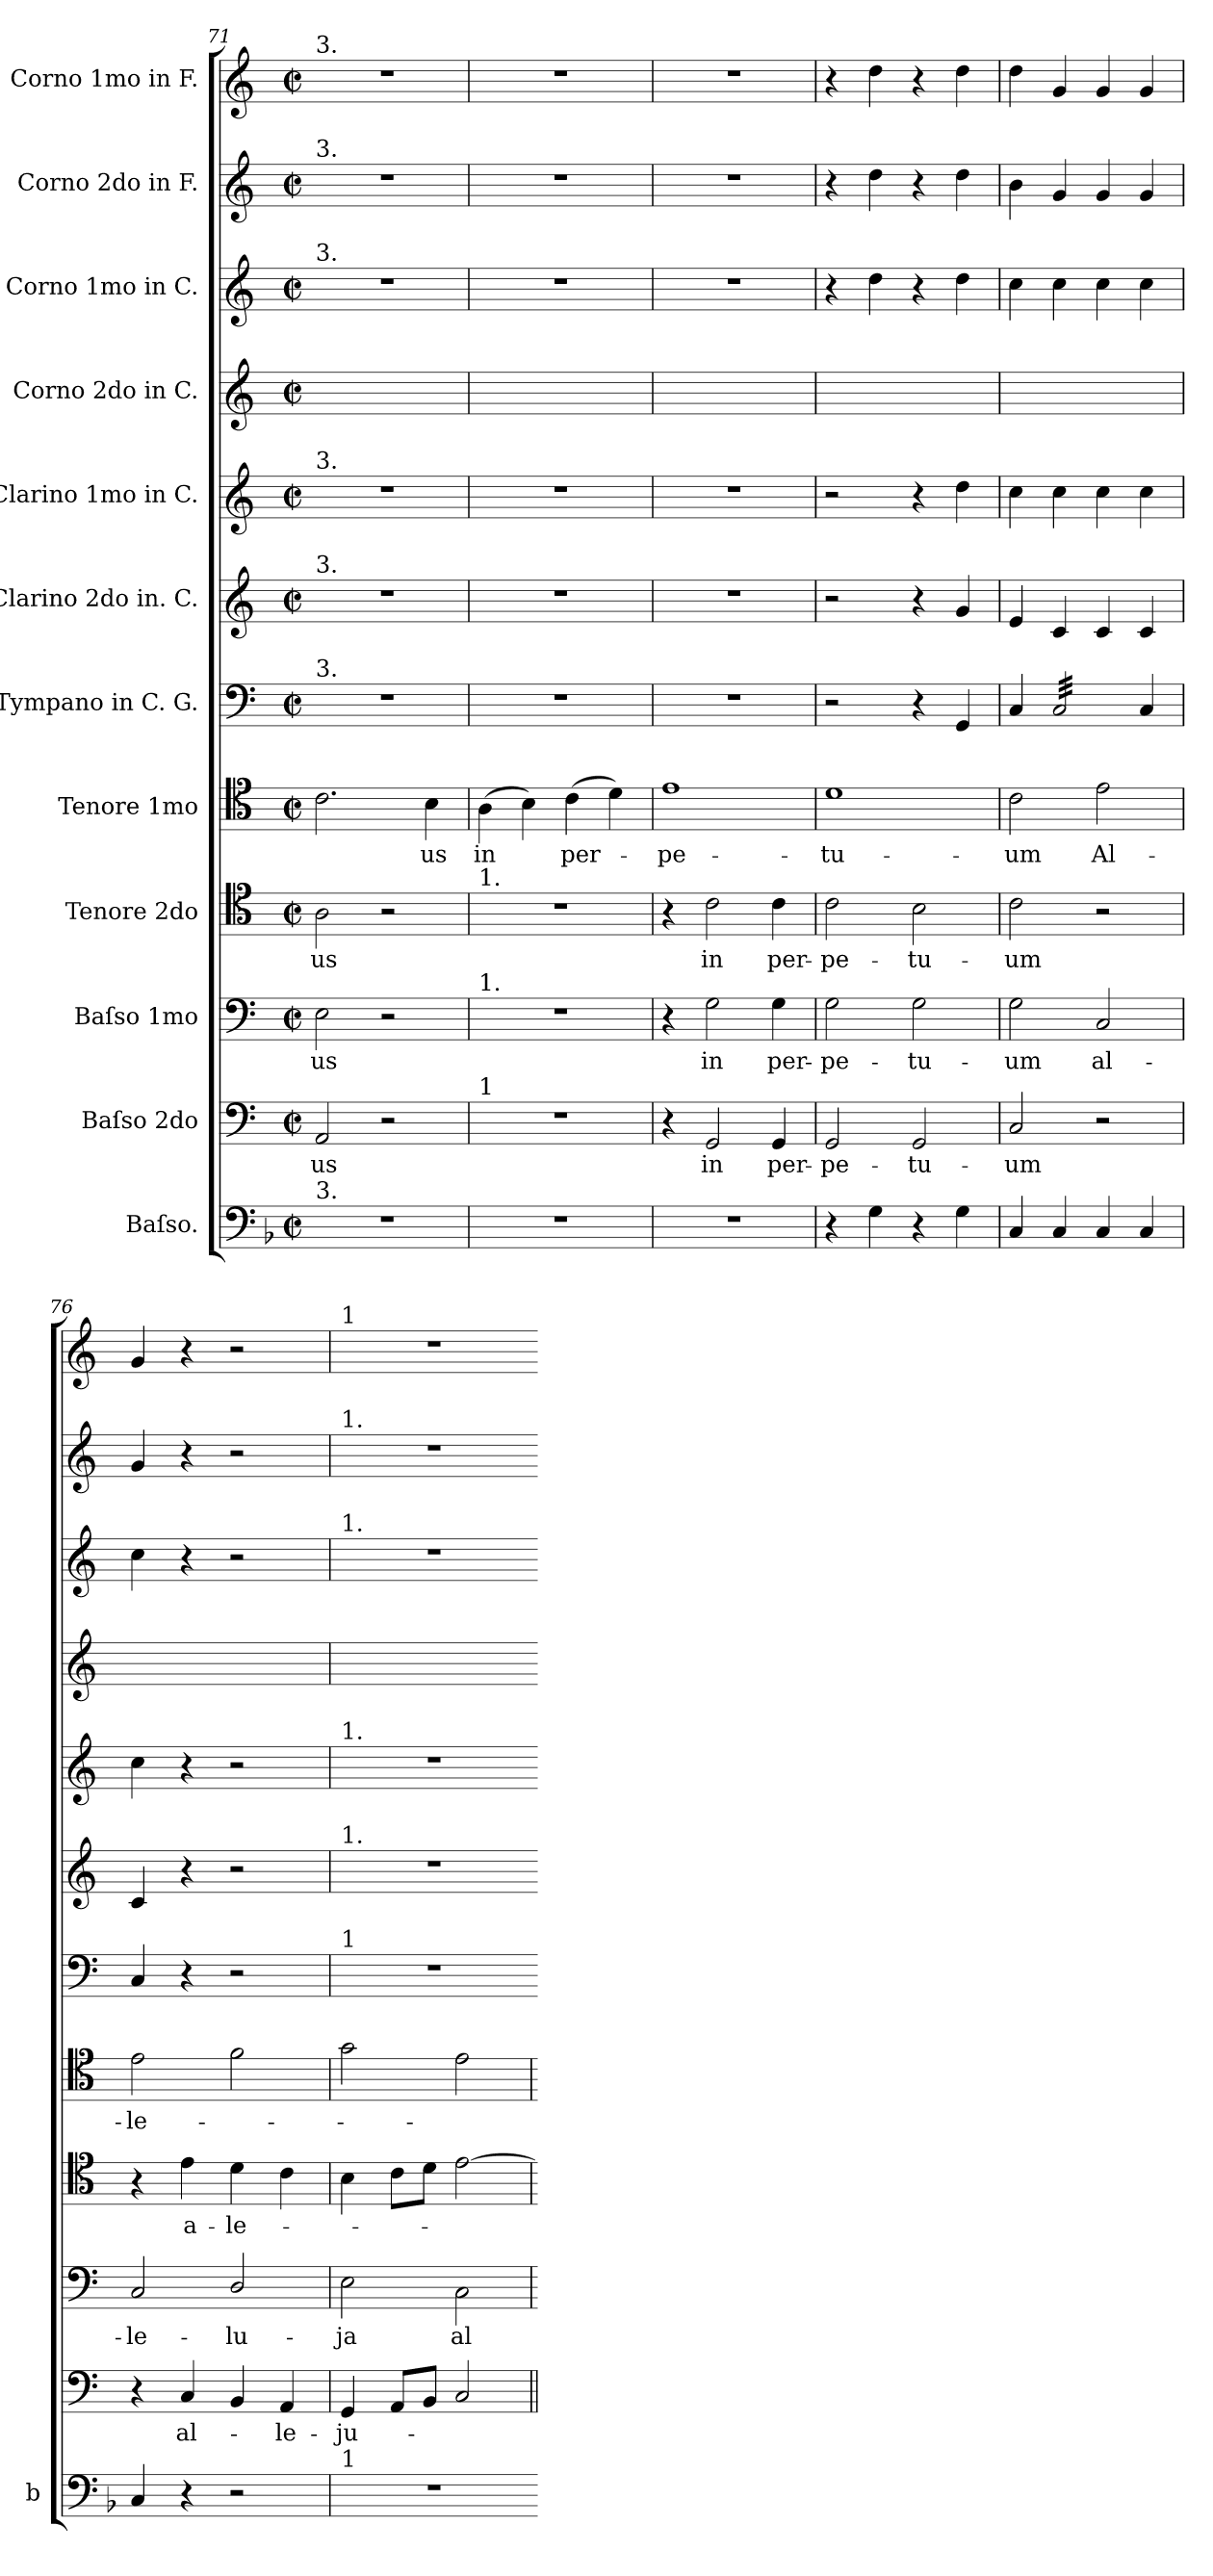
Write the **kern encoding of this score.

**kern	**kern	**text	**kern	**text	**kern	**text	**kern	**text	**kern	**kern	**kern	**kern	**kern	**kern	**kern
*part12	*part11	*part11	*part10	*part10	*part9	*part9	*part8	*part8	*part7	*part6	*part5	*part4	*part3	*part2	*part1
*staff12	*staff11	*staff11	*staff10	*staff10	*staff9	*staff9	*staff8	*staff8	*staff7	*staff6	*staff5	*staff4	*staff3	*staff2	*staff1
*I"Baſso.	*I"Baſso 2do	*	*I"Baſso 1mo	*	*I"Tenore 2do	*	*I"Tenore 1mo	*	*I"Tympano in C. G.	*I"Clarino 2do in. C.	*I"Clarino 1mo in C.	*I"Corno 2do in C.	*I"Corno 1mo in C.	*I"Corno 2do in F.	*I"Corno 1mo in F.
*I'b	*	*	*	*	*	*	*	*	*	*	*	*	*	*	*
*clefF4	*clefF4	*	*clefF4	*	*clefC4	*	*clefC4	*	*clefF4	*clefG2	*clefG2	*clefG2	*clefG2	*clefG2	*clefG2
*	*	*	*	*	*	*	*	*	*	*	*	*	*	*ITrd4c7	*ITrd4c7
*k[b-]	*k[]	*	*k[]	*	*k[]	*	*k[]	*	*k[]	*k[]	*k[]	*k[]	*k[]	*k[b-]	*k[b-]
*M2/2	*M2/2	*	*M2/2	*	*M2/2	*	*M2/2	*	*M2/2	*M2/2	*M2/2	*M2/2	*M2/2	*M2/2	*M2/2
*met(c|)	*met(c|)	*	*met(c|)	*	*met(c|)	*	*met(c|)	*	*met(c|)	*met(c|)	*met(c|)	*met(c|)	*met(c|)	*met(c|)	*met(c|)
=71	=71	=71	=71	=71	=71	=71	=71	=71	=71	=71	=71	=71	=71	=71	=71
!	!	!	!	!	!	!	!	!	!	!	!	!	!	!	!LO:TX:a:t=3.
!	!	!	!	!	!	!	!	!	!	!	!	!	!	!LO:TX:a:t=3.	!
!	!	!	!	!	!	!	!	!	!	!	!	!	!LO:TX:a:t=3.	!	!
!	!	!	!	!	!	!	!	!	!	!	!LO:TX:a:t=3.	!	!	!	!
!	!	!	!	!	!	!	!	!	!	!LO:TX:a:t=3.	!	!	!	!	!
!	!	!	!	!	!	!	!	!	!LO:TX:a:t=3.	!	!	!	!	!	!
!LO:TX:a:t=3.	!	!	!	!	!	!	!	!	!	!	!	!	!	!	!
1r	2AA/	-us	2E\	-us	2A\	-us	2.c\	.	1r	1r	1r	1ryy	1r	1r	1r
.	2r	.	2r	.	2r	.	.	.	.	.	.	.	.	.	.
.	.	.	.	.	.	.	4B\	-us	.	.	.	.	.	.	.
=72	=72	=72	=72	=72	=72	=72	=72	=72	=72	=72	=72	=72	=72	=72	=72
!	!	!	!	!	!LO:TX:a:t=1.	!	!	!	!	!	!	!	!	!	!
!	!	!	!LO:TX:a:t=1.	!	!	!	!	!	!	!	!	!	!	!	!
!	!LO:TX:a:t=1	!	!	!	!	!	!	!	!	!	!	!	!	!	!
1r	1r	.	1r	.	1r	.	(4A\	in	1r	1r	1r	1ryy	1r	1r	1r
.	.	.	.	.	.	.	4B\)	.	.	.	.	.	.	.	.
.	.	.	.	.	.	.	(4c\	per-	.	.	.	.	.	.	.
.	.	.	.	.	.	.	4d\)	.	.	.	.	.	.	.	.
=73	=73	=73	=73	=73	=73	=73	=73	=73	=73	=73	=73	=73	=73	=73	=73
1r	4r	.	4r	.	4r	.	1e	-pe-	1r	1r	1r	1ryy	1r	1r	1r
.	2GG/	in	2G\	in	2c\	in	.	.	.	.	.	.	.	.	.
.	4GG/	per-	4G\	per-	4c\	per-	.	.	.	.	.	.	.	.	.
=74	=74	=74	=74	=74	=74	=74	=74	=74	=74	=74	=74	=74	=74	=74	=74
4r	2GG/	-pe-	2G\	-pe-	2c\	-pe-	1d	-tu-	2r	2r	2r	1ryy	4r	4r	4r
4G\	.	.	.	.	.	.	.	.	.	.	.	.	4dd\	4g\	4g\
4r	2GG/	-tu-	2G\	-tu-	2B\	-tu-	.	.	4r	4r	4r	.	4r	4r	4r
4G\	.	.	.	.	.	.	.	.	4GG/	4g/	4dd\	.	4dd\	4g\	4g\
=75	=75	=75	=75	=75	=75	=75	=75	=75	=75	=75	=75	=75	=75	=75	=75
4C/	2C/	-um	2G\	-um	2c\	-um	2c\	-um	4C/	4e/	4cc\	1ryy	4cc\	4e\	4g\
*	*	*	*	*	*	*	*	*	*tremolo	*	*	*	*	*	*
4C/	.	.	.	.	.	.	.	.	32C/LLL	4c/	4cc\	.	4cc\	4c/	4c/
.	.	.	.	.	.	.	.	.	32C/	.	.	.	.	.	.
.	.	.	.	.	.	.	.	.	32C/	.	.	.	.	.	.
.	.	.	.	.	.	.	.	.	32C/	.	.	.	.	.	.
.	.	.	.	.	.	.	.	.	32C/	.	.	.	.	.	.
.	.	.	.	.	.	.	.	.	32C/	.	.	.	.	.	.
.	.	.	.	.	.	.	.	.	32C/	.	.	.	.	.	.
.	.	.	.	.	.	.	.	.	32C/	.	.	.	.	.	.
4C/	2r	.	2C/	al-	2r	.	2e\	Al-	32C/	4c/	4cc\	.	4cc\	4c/	4c/
.	.	.	.	.	.	.	.	.	32C/	.	.	.	.	.	.
.	.	.	.	.	.	.	.	.	32C/	.	.	.	.	.	.
.	.	.	.	.	.	.	.	.	32C/	.	.	.	.	.	.
.	.	.	.	.	.	.	.	.	32C/	.	.	.	.	.	.
.	.	.	.	.	.	.	.	.	32C/	.	.	.	.	.	.
.	.	.	.	.	.	.	.	.	32C/	.	.	.	.	.	.
.	.	.	.	.	.	.	.	.	32C/JJJ	.	.	.	.	.	.
*	*	*	*	*	*	*	*	*	*Xtremolo	*	*	*	*	*	*
4C/	.	.	.	.	.	.	.	.	4C/	4c/	4cc\	.	4cc\	4c/	4c/
=76	=76	=76	=76	=76	=76	=76	=76	=76	=76	=76	=76	=76	=76	=76	=76
4C/	4r	.	2C/	-le-	4r	.	2e\	-le-	4C/	4c/	4cc\	1ryy	4cc\	4c/	4c/
4r	4C/	al-	.	.	4e\	a-	.	.	4r	4r	4r	.	4r	4r	4r
2r	4BB/	.	2D/	-lu-	4d\	-le-	2f\	.	2r	2r	2r	.	2r	2r	2r
.	4AA/	-le-	.	.	4c\	.	.	.	.	.	.	.	.	.	.
=77	=77	=77	=77	=77	=77	=77	=77	=77	=77	=77	=77	=77	=77	=77	=77
!	!	!	!	!	!	!	!	!	!	!	!	!	!	!	!LO:TX:a:t=1
!	!	!	!	!	!	!	!	!	!	!	!	!	!	!LO:TX:a:t=1.	!
!	!	!	!	!	!	!	!	!	!	!	!	!	!LO:TX:a:t=1.	!	!
!	!	!	!	!	!	!	!	!	!	!	!LO:TX:a:t=1.	!	!	!	!
!	!	!	!	!	!	!	!	!	!	!LO:TX:a:t=1.	!	!	!	!	!
!	!	!	!	!	!	!	!	!	!LO:TX:a:t=1	!	!	!	!	!	!
!LO:TX:a:t=1	!	!	!	!	!	!	!	!	!	!	!	!	!	!	!
1r	4GG/	-ju-	2E\	-ja	4B\	.	2g\	.	1r	1r	1r	1ryy	1r	1r	1r
.	8AA/L	.	.	.	8c\L	.	.	.	.	.	.	.	.	.	.
.	8BB/J	.	.	.	8d\J	.	.	.	.	.	.	.	.	.	.
.	2C/	.	2C\	al-	[2e\	.	2e\	.	.	.	.	.	.	.	.
=	=||	=	=	=	=	=	=	=	=	=	=	=	=	=	=
*-	*-	*-	*-	*-	*-	*-	*-	*-	*-	*-	*-	*-	*-	*-	*-
